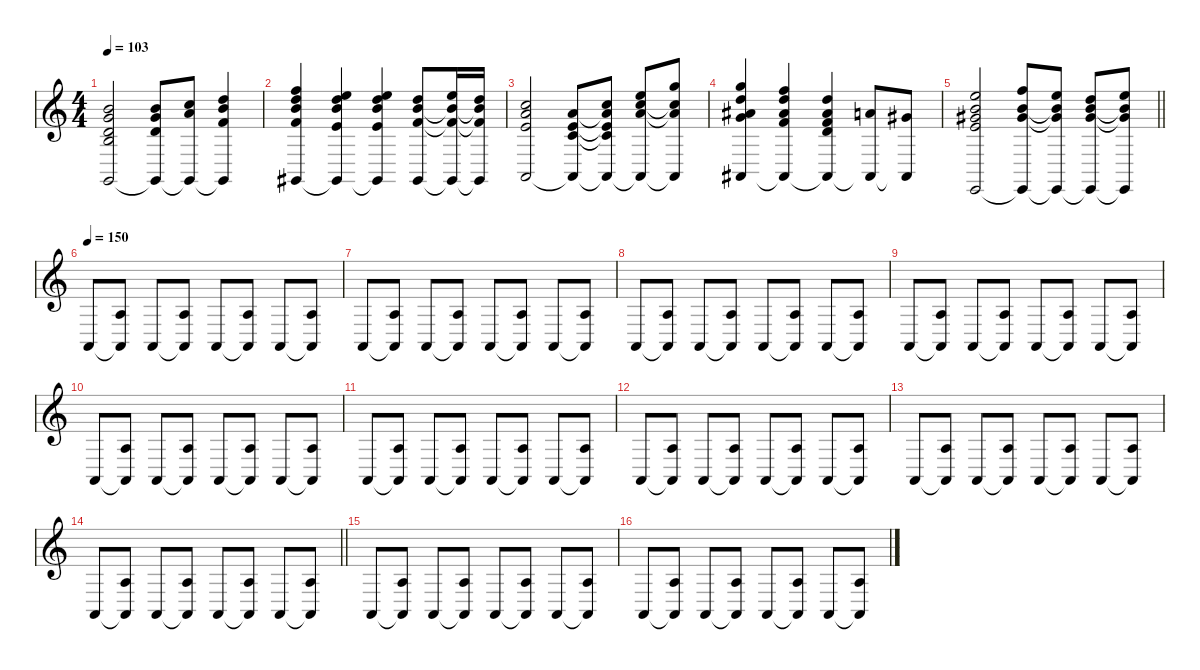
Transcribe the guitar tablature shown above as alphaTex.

\defaultSystemsLayout 4
\hideDynamics
\bracketExtendMode nobrackets
\singleTrackTrackNamePolicy hidden
\multiTrackTrackNamePolicy hidden
\firstSystemTrackNameMode fullname
\otherSystemsTrackNameOrientation horizontal
\track ("Piano" "pno.") {instrument honkytonkpiano}
\staff {score}
\tuning (E4 B3 G3 D3 A2 E2 B1)
\ts (4 4)
\tempo 103
\clef g2
\ks c
(12.2 12.3 12.4 14.5 3.6).2{dy f beam Up} (12.2 12.3 12.4 3.6{t}).8{beam Up} (13.2 14.3 3.6{t}).8{beam Up} (10.1 12.2 10.3 3.6{t}).4{beam Up} |
(13.1 15.2 16.3 15.4 4.6{acc #}).4{beam Up} (12.1 15.2 16.3 14.4 4.6{t acc #}).4{beam Up} (12.1 15.2 16.3 14.4 4.6{t acc #}).4{beam Up} (15.2 16.3 15.4 4.6{acc #}).8{beam Up} (12.1 16.3{t} 15.4{t} 4.6{t acc #}).16{beam Up} (15.2 16.3{t} 15.4{t} 4.6{t acc #}).16{beam Up} |
(13.2 14.3 14.4 5.6).2{beam Up} (14.3 14.4 15.5 5.6{t}).8{beam Up} (13.2 14.3{t} 14.4{t} 15.5{t} 5.6{t}).8{beam Up} (12.1 13.2 14.3 5.6{t}).8{beam Up} (15.1 13.2{t} 14.3{t} 5.6{t}).8{beam Up} |
(15.1 15.2 15.3{acc #} 17.4 6.6{acc #}).4{beam Up} (13.1 15.2 15.3{acc #} 15.4 6.6{t acc #}).4{beam Up} (15.2 15.3{acc #} 15.4 17.5 6.6{t acc #}).4{beam Up} (14.3 6.6{t acc #}).8{beam Up} (13.3{acc #} 6.6{t acc #}).8{beam Up} |
\barLineRight lightlight
(12.1 12.2 13.3{acc #} 14.4 0.6).2{beam Up} (13.1 12.2 13.3{acc #} 0.6{t}).8{beam Up} (12.1 12.2{t} 13.3{t acc #} 0.6{t}).8{beam Up} (10.1 12.2 13.3{acc #} 0.6{t}).8{beam Up} (12.1 12.2{t} 13.3{t acc #} 0.6{t}).8{beam Up} |
\tempo 150
0.5.8{beam Up} (2.3 0.5{t}).8{dy mf beam Up} 0.5.8{beam Up} (2.3 0.5{t}).8{beam Up} 0.5.8{dy f beam Up} (2.3 0.5{t}).8{dy mf beam Up} 0.5.8{dy f beam Up} (2.3 0.5{t}).8{dy mf beam Up} |
0.5.8{dy f beam Up} (2.3 0.5{t}).8{dy mf beam Up} 0.5.8{beam Up} (2.3 0.5{t}).8{beam Up} 0.5.8{dy f beam Up} (2.3 0.5{t}).8{dy mf beam Up} 0.5.8{dy f beam Up} (2.3 0.5{t}).8{dy mf beam Up} |
0.5.8{dy f beam Up} (2.3 0.5{t}).8{dy mf beam Up} 0.5.8{beam Up} (2.3 0.5{t}).8{beam Up} 0.5.8{dy f beam Up} (2.3 0.5{t}).8{dy mf beam Up} 0.5.8{dy f beam Up} (2.3 0.5{t}).8{dy mf beam Up} |
0.5.8{dy f beam Up} (2.3 0.5{t}).8{dy mf beam Up} 0.5.8{beam Up} (2.3 0.5{t}).8{beam Up} 0.5.8{dy f beam Up} (2.3 0.5{t}).8{dy mf beam Up} 0.5.8{dy f beam Up} (2.3 0.5{t}).8{dy mf beam Up} |
0.5.8{dy f beam Up} (2.3 0.5{t}).8{dy mf beam Up} 0.5.8{beam Up} (2.3 0.5{t}).8{beam Up} 0.5.8{dy f beam Up} (2.3 0.5{t}).8{dy mf beam Up} 0.5.8{dy f beam Up} (2.3 0.5{t}).8{dy mf beam Up} |
0.5.8{dy f beam Up} (2.3 0.5{t}).8{dy mf beam Up} 0.5.8{beam Up} (2.3 0.5{t}).8{beam Up} 0.5.8{dy f beam Up} (2.3 0.5{t}).8{dy mf beam Up} 0.5.8{dy f beam Up} (2.3 0.5{t}).8{dy mf beam Up} |
0.5.8{dy f beam Up} (2.3 0.5{t}).8{dy mf beam Up} 0.5.8{beam Up} (2.3 0.5{t}).8{beam Up} 0.5.8{dy f beam Up} (2.3 0.5{t}).8{dy mf beam Up} 0.5.8{dy f beam Up} (2.3 0.5{t}).8{dy mf beam Up} |
0.5.8{dy f beam Up} (2.3 0.5{t}).8{dy mf beam Up} 0.5.8{beam Up} (2.3 0.5{t}).8{beam Up} 0.5.8{dy f beam Up} (2.3 0.5{t}).8{dy mf beam Up} 0.5.8{dy f beam Up} (2.3 0.5{t}).8{dy mf beam Up} |
\barLineRight lightlight
0.5.8{dy f beam Up} (2.3 0.5{t}).8{dy mf beam Up} 0.5.8{beam Up} (2.3 0.5{t}).8{beam Up} 0.5.8{dy f beam Up} (2.3 0.5{t}).8{dy mf beam Up} 0.5.8{dy f beam Up} (2.3 0.5{t}).8{dy mf beam Up} |
0.5.8{dy f beam Up} (2.3 0.5{t}).8{dy mf beam Up} 0.5.8{beam Up} (2.3 0.5{t}).8{beam Up} 0.5.8{dy f beam Up} (2.3 0.5{t}).8{dy mf beam Up} 0.5.8{dy f beam Up} (2.3 0.5{t}).8{dy mf beam Up} |
0.5.8{dy f beam Up} (2.3 0.5{t}).8{dy mf beam Up} 0.5.8{beam Up} (2.3 0.5{t}).8{beam Up} 0.5.8{dy f beam Up} (2.3 0.5{t}).8{dy mf beam Up} 0.5.8{dy f beam Up} (2.3 0.5{t}).8{dy mf beam Up}
